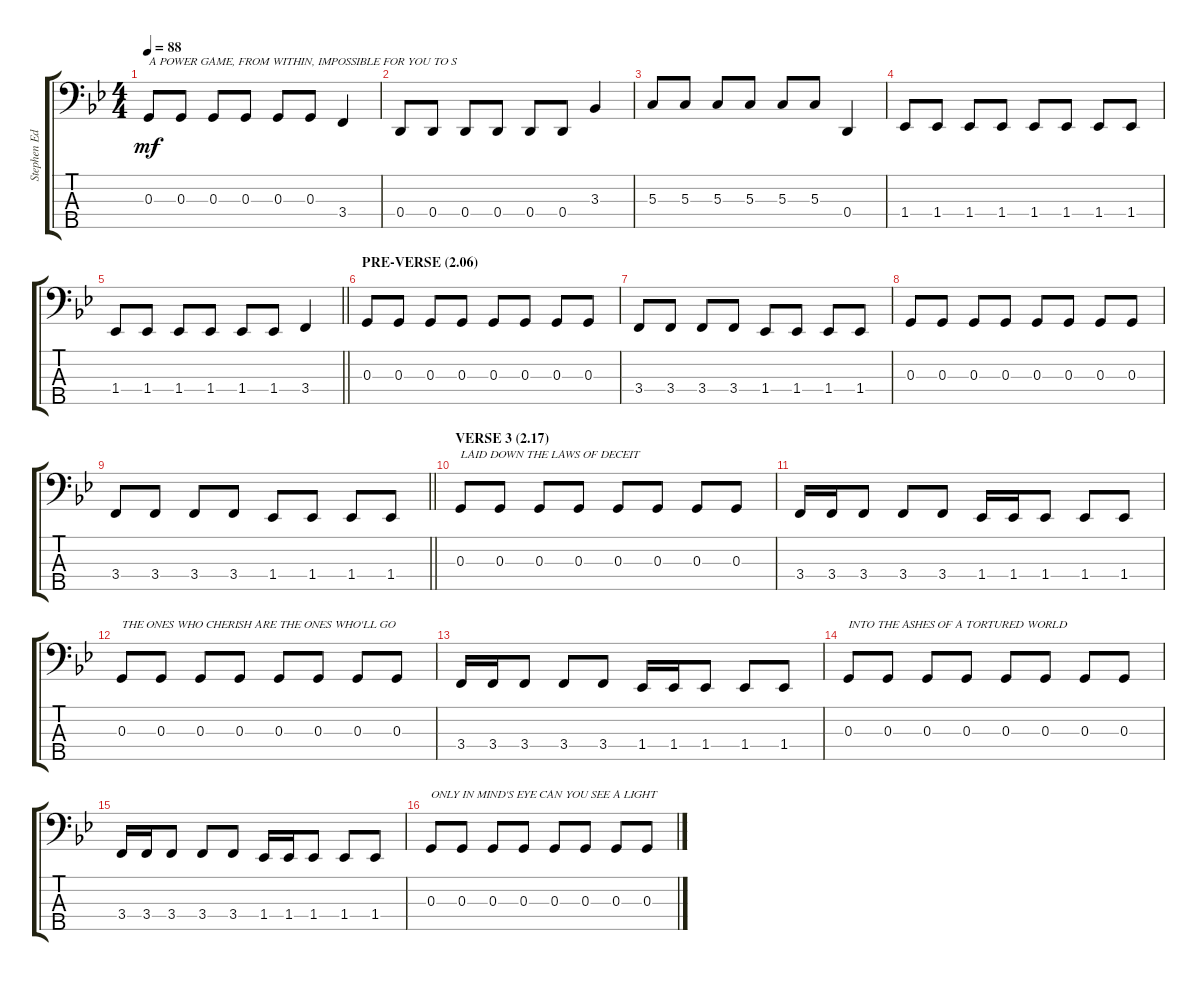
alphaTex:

\track ("Stephen Edmondson" "Stephen Ed") {instrument electricbasspick}
\staff {score tabs}
\tuning (F2 C2 G1 D1 A0) {hide}
\ts (4 4)
\tempo 88
\clef f4
\ks bb
0.3.8{txt "A POWER GAME, FROM WITHIN, IMPOSSIBLE FOR YOU TO S" dy mf} 0.3.8 0.3.8 0.3.8 0.3.8 0.3.8 3.4.4 |
0.4.8 0.4.8 0.4.8 0.4.8 0.4.8 0.4.8 3.3.4 |
5.3.8 5.3.8 5.3.8 5.3.8 5.3.8 5.3.8 0.4.4 |
1.4.8 1.4.8 1.4.8 1.4.8 1.4.8 1.4.8 1.4.8 1.4.8 |
\barLineRight lightlight
1.4.8 1.4.8 1.4.8 1.4.8 1.4.8 1.4.8 3.4.4 |
\section ("" "PRE-VERSE (2.06)")
0.3.8 0.3.8 0.3.8 0.3.8 0.3.8 0.3.8 0.3.8 0.3.8 |
3.4.8 3.4.8 3.4.8 3.4.8 1.4.8 1.4.8 1.4.8 1.4.8 |
0.3.8 0.3.8 0.3.8 0.3.8 0.3.8 0.3.8 0.3.8 0.3.8 |
\barLineRight lightlight
3.4.8 3.4.8 3.4.8 3.4.8 1.4.8 1.4.8 1.4.8 1.4.8 |
\section ("" "VERSE 3 (2.17)")
0.3.8{txt "LAID DOWN THE LAWS OF DECEIT"} 0.3.8 0.3.8 0.3.8 0.3.8 0.3.8 0.3.8 0.3.8 |
3.4.16 3.4.16 3.4.8 3.4.8 3.4.8 1.4.16 1.4.16 1.4.8 1.4.8 1.4.8 |
0.3.8{txt "THE ONES WHO CHERISH ARE THE ONES WHO'LL GO"} 0.3.8 0.3.8 0.3.8 0.3.8 0.3.8 0.3.8 0.3.8 |
3.4.16 3.4.16 3.4.8 3.4.8 3.4.8 1.4.16 1.4.16 1.4.8 1.4.8 1.4.8 |
0.3.8{txt "INTO THE ASHES OF A TORTURED WORLD"} 0.3.8 0.3.8 0.3.8 0.3.8 0.3.8 0.3.8 0.3.8 |
3.4.16 3.4.16 3.4.8 3.4.8 3.4.8 1.4.16 1.4.16 1.4.8 1.4.8 1.4.8 |
0.3.8{txt "ONLY IN MIND'S EYE CAN YOU SEE A LIGHT"} 0.3.8 0.3.8 0.3.8 0.3.8 0.3.8 0.3.8 0.3.8
